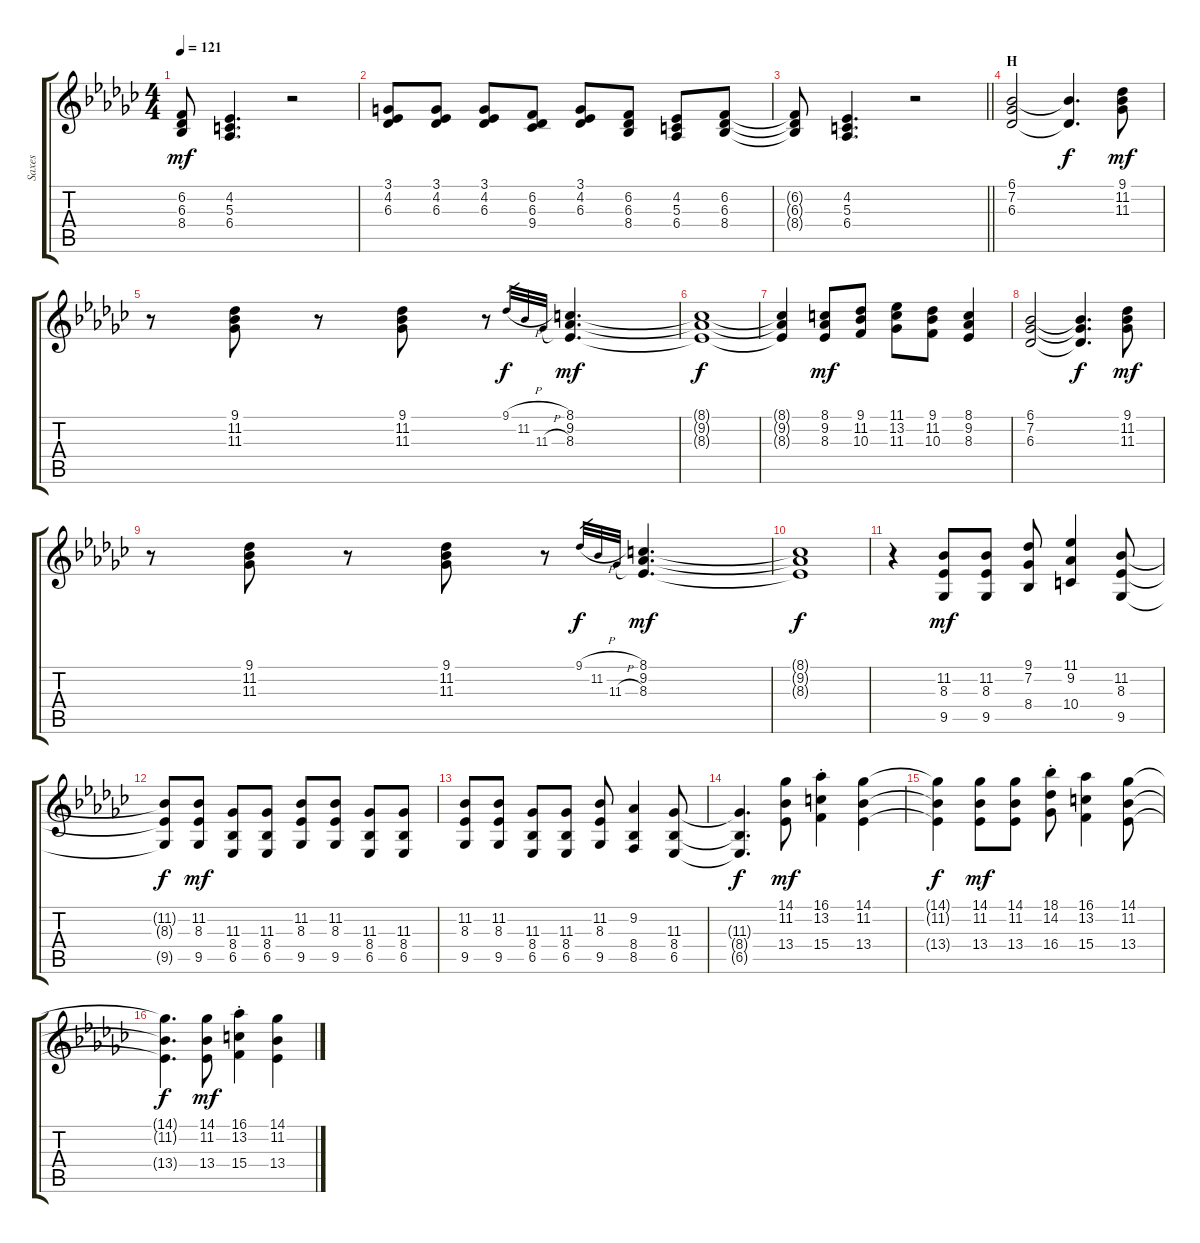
\track ("Saxes" "Saxes") {instrument tenorsax}
\staff {score tabs}
\tuning (E4 B3 G3 D3 A2 E2) {hide}
\ts (4 4)
\tempo 121
\clef g2
\ks ebminor
(6.2{t} 6.3{t} 8.4{t}).8{dy mf} (4.2 5.3 6.4).4{d} r.2 |
(3.1 4.2 6.3).8 (3.1 4.2 6.3).8 (3.1 4.2 6.3).8 (6.2 6.3 9.4).8 (3.1 4.2 6.3).8 (6.2 6.3 8.4).8 (4.2 5.3 6.4).8 (6.2 6.3 8.4).8 |
\barLineRight lightlight
(6.2{t} 6.3{t} 8.4{t}).8 (4.2 5.3 6.4).4{d} r.2 |
\section ("" "H")
(6.1 7.2 6.3).2 (6.1{t} 6.3{t}).4{d dy f} (9.1 11.2 11.3).8{dy mf} |
r.8 (9.1 11.2 11.3).8 r.8 (9.1 11.2 11.3).8 r.8 9.1{h}.32{gr dy f} 11.2.32{gr} 11.3{h}.32{gr} (8.1 9.2 8.3).4{d dy mf} |
(8.1{t} 9.2{t} 8.3{t}).1{dy f} |
(8.1{t} 9.2{t} 8.3{t}).4 (8.1 9.2 8.3).8{dy mf} (9.1 11.2 10.3).8 (11.1 13.2 11.3).8 (9.1 11.2 10.3).8 (8.1 9.2 8.3).4 |
(6.1 7.2 6.3).2 (6.1{t} 7.2{t} 6.3{t}).4{d dy f} (9.1 11.2 11.3).8{dy mf} |
r.8 (9.1 11.2 11.3).8 r.8 (9.1 11.2 11.3).8 r.8 9.1{h}.32{gr dy f} 11.2.32{gr} 11.3{h}.32{gr} (8.1 9.2 8.3).4{d dy mf} |
(8.1{t} 9.2{t} 8.3{t}).1{dy f} |
r.4 (11.2 8.3 9.5).8{dy mf} (11.2 8.3 9.5).8 (9.1 7.2 8.4).8 (11.1 9.2 10.4).4 (11.2 8.3 9.5).8 |
(11.2{t} 8.3{t} 9.5{t}).8{dy f} (11.2 8.3 9.5).8{dy mf} (11.3 8.4 6.5).8 (11.3 8.4 6.5).8 (11.2 8.3 9.5).8 (11.2 8.3 9.5).8 (11.3 8.4 6.5).8 (11.3 8.4 6.5).8 |
(11.2 8.3 9.5).8 (11.2 8.3 9.5).8 (11.3 8.4 6.5).8 (11.3 8.4 6.5).8 (11.2 8.3 9.5).8 (9.2 8.4 8.5).4 (11.3 8.4 6.5).8 |
(11.3{t} 8.4{t} 6.5{t}).4{d dy f} (14.1 11.2 13.4).8{dy mf} (16.1{st} 13.2{st} 15.4{st}).4 (14.1 11.2 13.4).4 |
(14.1{t} 11.2{t} 13.4{t}).4{dy f} (14.1 11.2 13.4).8{dy mf} (14.1 11.2 13.4).8 (18.1{st} 14.2{st} 16.4{st}).8 (16.1 13.2 15.4).4 (14.1 11.2 13.4).8 |
(14.1{t} 11.2{t} 13.4{t}).4{d dy f} (14.1 11.2 13.4).8{dy mf} (16.1{st} 13.2{st} 15.4{st}).4 (14.1 11.2 13.4).4
